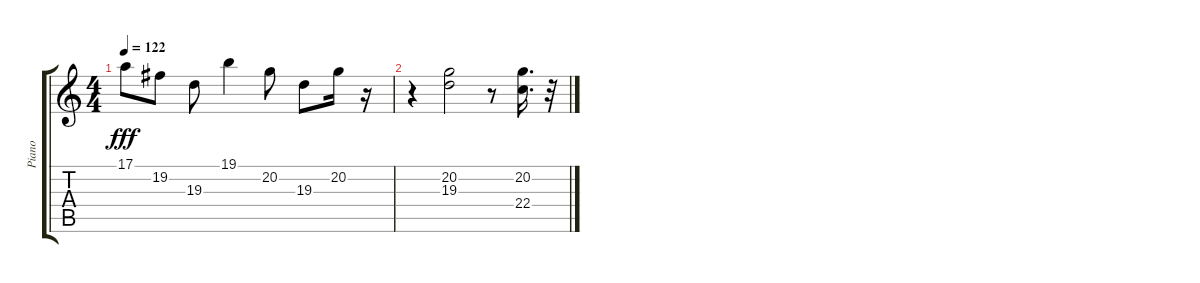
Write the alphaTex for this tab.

\track ("Piano" "Piano") {instrument electricpiano2}
\staff {score tabs}
\tuning (E4 B3 G3 D3 A2 E2) {hide}
\ts (4 4)
\tempo 122
\clef g2
\ks c
17.1.8{dy fff} 19.2.8 19.3.8 19.1.4 20.2.8 19.3.8 20.2.16 r.16 |
r.4 (20.2 19.3).2 r.8 (20.2 22.4).16{d} r.32
